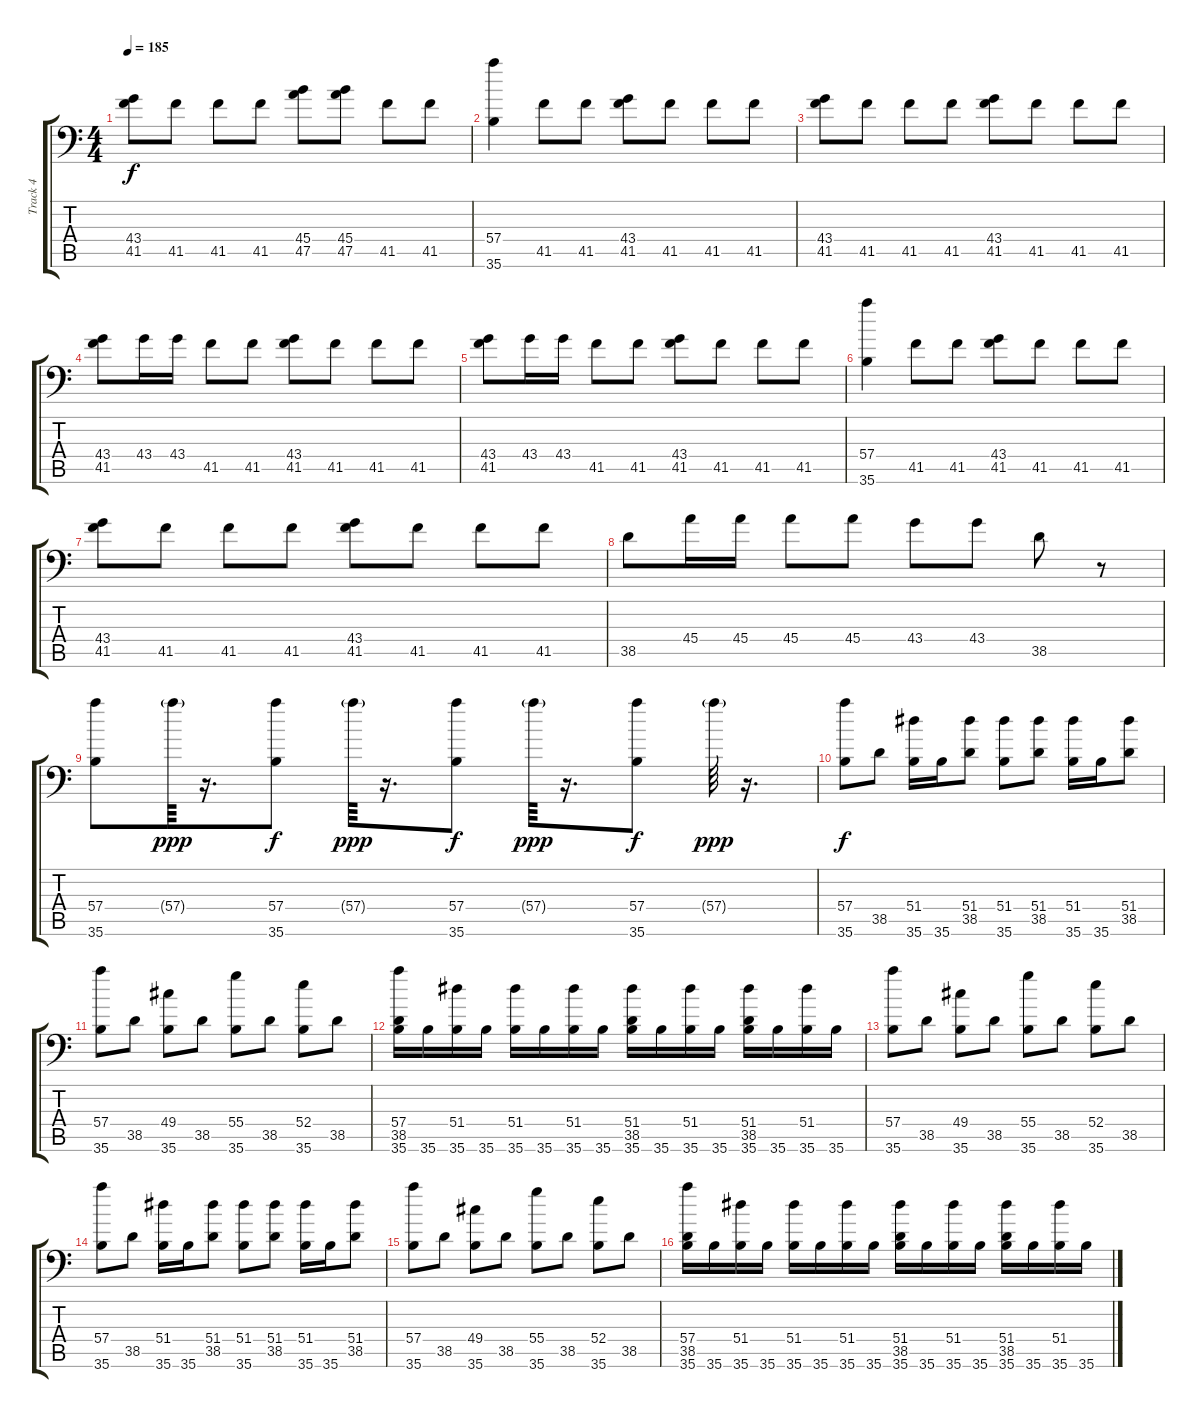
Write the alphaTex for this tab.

\track ("Track 4" "Track 4") {instrument acousticgrandpiano}
\staff {score tabs}
\tuning (C-1 C-1 C-1 C-1 C-1 C-1) {hide}
\ts (4 4)
\tempo 185
\clef f4
\ks c
(43.4 41.5).8{dy f} 41.5.8 41.5.8 41.5.8 (45.4 47.5).8 (45.4 47.5).8 41.5.8 41.5.8 |
(57.4 35.6).4 41.5.8 41.5.8 (43.4 41.5).8 41.5.8 41.5.8 41.5.8 |
(43.4 41.5).8 41.5.8 41.5.8 41.5.8 (43.4 41.5).8 41.5.8 41.5.8 41.5.8 |
(43.4 41.5).8 43.4.16 43.4.16 41.5.8 41.5.8 (43.4 41.5).8 41.5.8 41.5.8 41.5.8 |
(43.4 41.5).8 43.4.16 43.4.16 41.5.8 41.5.8 (43.4 41.5).8 41.5.8 41.5.8 41.5.8 |
(57.4 35.6).4 41.5.8 41.5.8 (43.4 41.5).8 41.5.8 41.5.8 41.5.8 |
(43.4 41.5).8 41.5.8 41.5.8 41.5.8 (43.4 41.5).8 41.5.8 41.5.8 41.5.8 |
38.5.8 45.4.16 45.4.16 45.4.8 45.4.8 43.4.8 43.4.8 38.5.8 r.8 |
(57.4 35.6).8 57.4{g}.64{dy ppp} r.16{d} (57.4 35.6).8{dy f} 57.4{g}.64{dy ppp} r.16{d} (57.4 35.6).8{dy f} 57.4{g}.64{dy ppp} r.16{d} (57.4 35.6).8{dy f} 57.4{g}.64{dy ppp} r.16{d} |
(57.4 35.6).8{dy f} 38.5.8 (51.4 35.6).16 35.6.16 (51.4 38.5).8 (51.4 35.6).8 (51.4 38.5).8 (51.4 35.6).16 35.6.16 (51.4 38.5).8 |
(57.4 35.6).8 38.5.8 (49.4 35.6).8 38.5.8 (55.4 35.6).8 38.5.8 (52.4 35.6).8 38.5.8 |
(57.4 38.5 35.6).16 35.6.16 (51.4 35.6).16 35.6.16 (51.4 35.6).16 35.6.16 (51.4 35.6).16 35.6.16 (51.4 38.5 35.6).16 35.6.16 (51.4 35.6).16 35.6.16 (51.4 38.5 35.6).16 35.6.16 (51.4 35.6).16 35.6.16 |
(57.4 35.6).8 38.5.8 (49.4 35.6).8 38.5.8 (55.4 35.6).8 38.5.8 (52.4 35.6).8 38.5.8 |
(57.4 35.6).8 38.5.8 (51.4 35.6).16 35.6.16 (51.4 38.5).8 (51.4 35.6).8 (51.4 38.5).8 (51.4 35.6).16 35.6.16 (51.4 38.5).8 |
(57.4 35.6).8 38.5.8 (49.4 35.6).8 38.5.8 (55.4 35.6).8 38.5.8 (52.4 35.6).8 38.5.8 |
(57.4 38.5 35.6).16 35.6.16 (51.4 35.6).16 35.6.16 (51.4 35.6).16 35.6.16 (51.4 35.6).16 35.6.16 (51.4 38.5 35.6).16 35.6.16 (51.4 35.6).16 35.6.16 (51.4 38.5 35.6).16 35.6.16 (51.4 35.6).16 35.6.16
